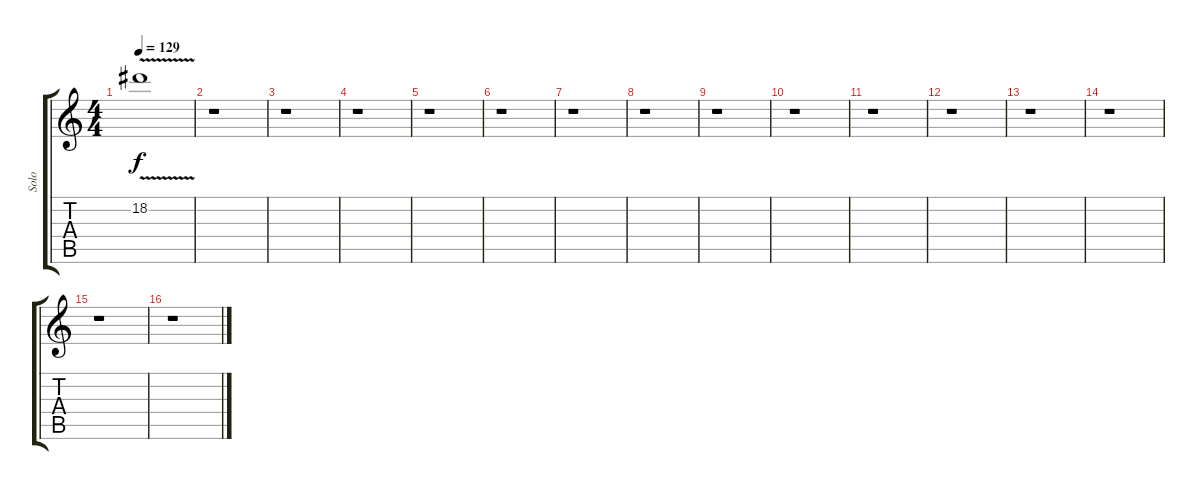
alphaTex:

\track ("Solo" "Solo") {instrument distortionguitar}
\staff {score tabs}
\tuning (D4 A3 F3 C3 G2 D2) {hide}
\ts (4 4)
\tempo 129
\clef g2
\ks c
18.2{v}.1{dy f} |
r.1 |
r.1 |
r.1 |
r.1 |
r.1 |
r.1 |
r.1 |
r.1 |
r.1 |
r.1 |
r.1 |
r.1 |
r.1 |
r.1 |
r.1
